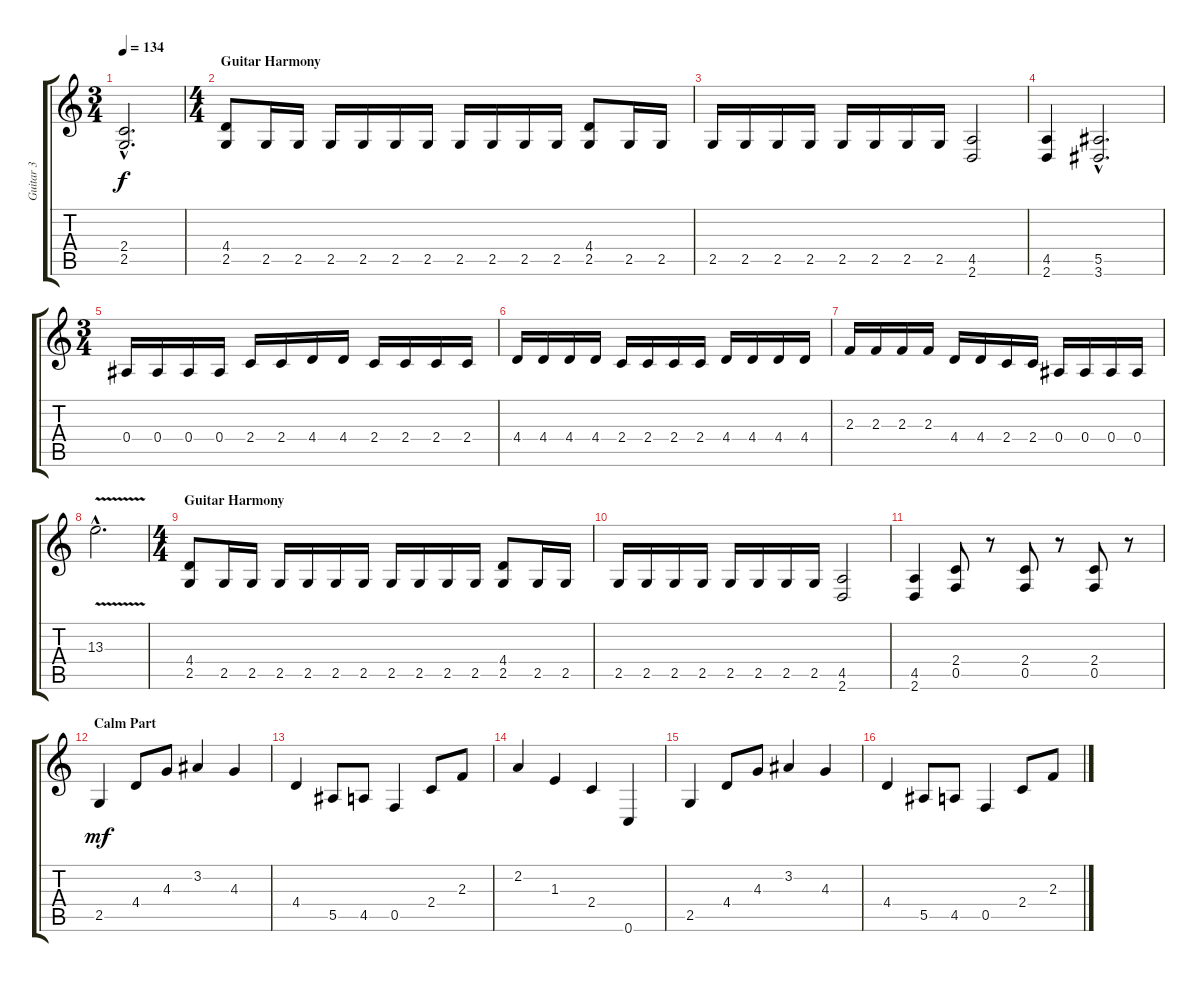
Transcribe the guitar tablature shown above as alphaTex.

\track ("Guitar 3" "Guitar 3") {instrument overdrivenguitar}
\staff {score tabs}
\tuning (C4 G3 Eb3 Bb2 F2 C2) {hide}
\ts (3 4)
\tempo 134
\clef g2
\ks c
(2.4{hac} 2.5{hac}).2{d dy f} |
\ts (4 4)
\section ("" "Guitar Harmony")
(4.4 2.5).8 2.5.16 2.5.16 2.5.16 2.5.16 2.5.16 2.5.16 2.5.16 2.5.16 2.5.16 2.5.16 (4.4 2.5).8 2.5.16 2.5.16 |
2.5.16 2.5.16 2.5.16 2.5.16 2.5.16 2.5.16 2.5.16 2.5.16 (4.5 2.6).2 |
(4.5 2.6).4 (5.5{hac} 3.6{hac}).2{d} |
\ts (3 4)
0.4.16 0.4.16 0.4.16 0.4.16 2.4.16 2.4.16 4.4.16 4.4.16 2.4.16 2.4.16 2.4.16 2.4.16 |
4.4.16 4.4.16 4.4.16 4.4.16 2.4.16 2.4.16 2.4.16 2.4.16 4.4.16 4.4.16 4.4.16 4.4.16 |
2.3.16 2.3.16 2.3.16 2.3.16 4.4.16 4.4.16 2.4.16 2.4.16 0.4.16 0.4.16 0.4.16 0.4.16 |
13.3{v hac}.2{d} |
\ts (4 4)
\section ("" "Guitar Harmony")
(4.4 2.5).8 2.5.16 2.5.16 2.5.16 2.5.16 2.5.16 2.5.16 2.5.16 2.5.16 2.5.16 2.5.16 (4.4 2.5).8 2.5.16 2.5.16 |
2.5.16 2.5.16 2.5.16 2.5.16 2.5.16 2.5.16 2.5.16 2.5.16 (4.5 2.6).2 |
(4.5 2.6).4 (2.4 0.5).8 r.8 (2.4 0.5).8 r.8 (2.4 0.5).8 r.8 |
\section ("" "Calm Part")
2.5.4{dy mf} 4.4.8 4.3.8 3.2.4 4.3.4 |
4.4.4 5.5.8 4.5.8 0.5.4 2.4.8 2.3.8 |
2.2.4 1.3.4 2.4.4 0.6.4 |
2.5.4 4.4.8 4.3.8 3.2.4 4.3.4 |
4.4.4 5.5.8 4.5.8 0.5.4 2.4.8 2.3.8
